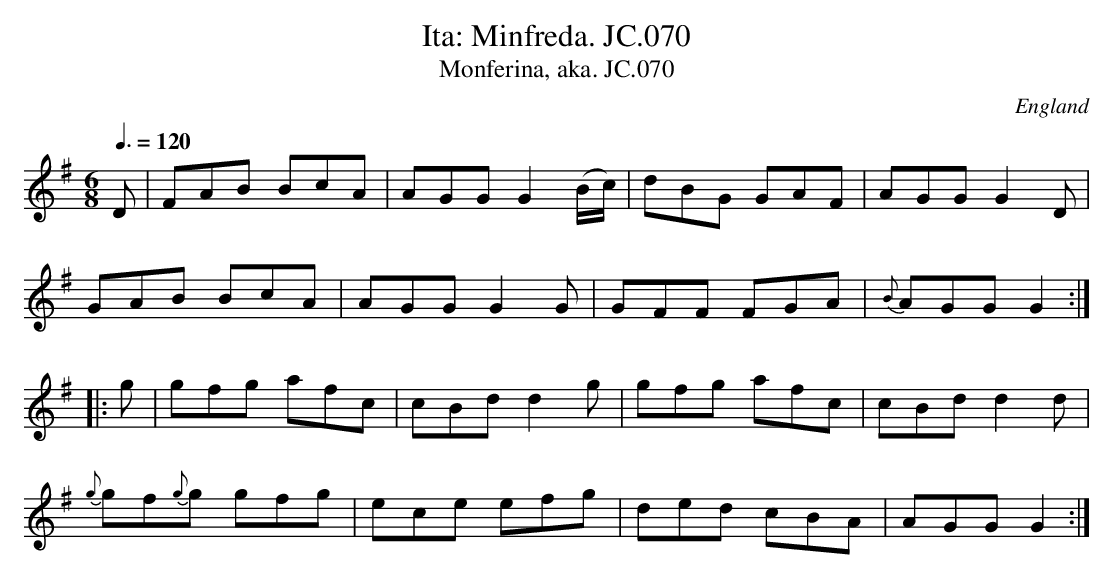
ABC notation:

X:1
T:Ita: Minfreda. JC.070
T:Monferina, aka. JC.070
O:England
M:6/8
L:1/8
Q:3/8=120
K:G major
D|\
FAB BcA|AGG G2(B/c/)|dBG GAF|AGG G2D|!
GAB BcA|AGG G2G|GFF FGA|{B}AGG G2:|!
|:g|gfg afc|cBd d2g|gfg afc|cBd d2d|!
{g}gf{g}g gfg|ece efg|ded cBA|AGG G2:|
